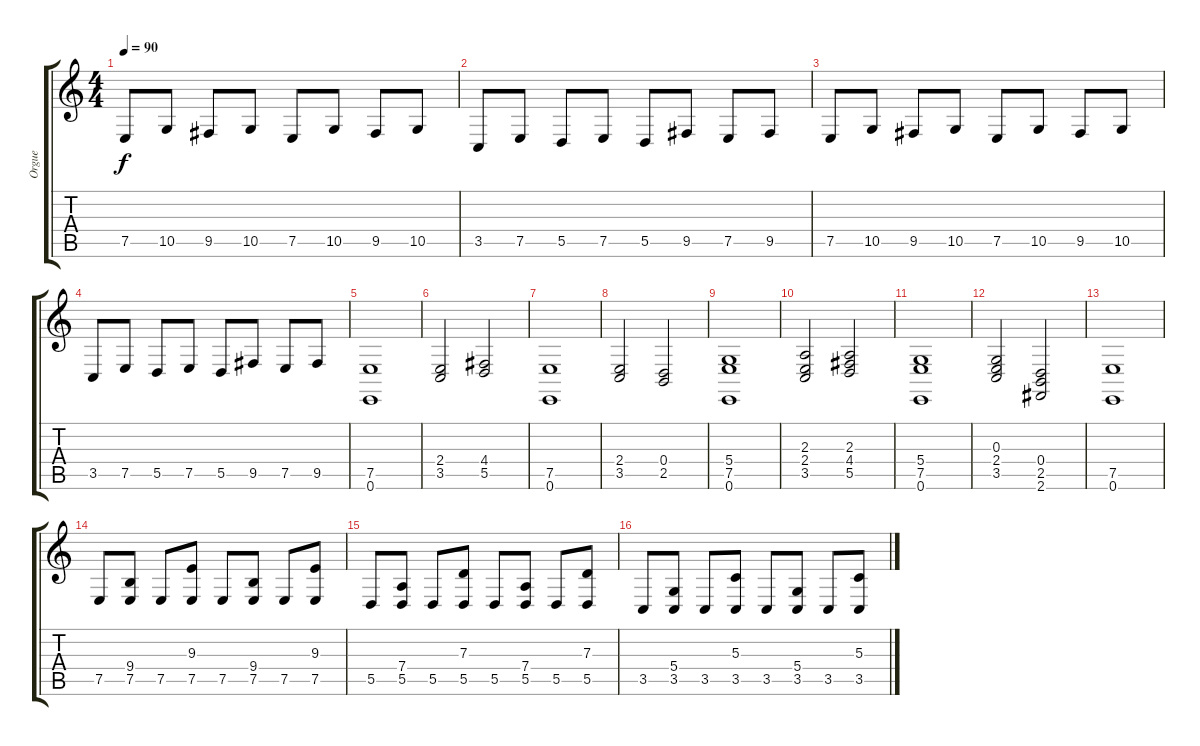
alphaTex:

\track ("Orgue " "Orgue ") {instrument drawbarorgan}
\staff {score tabs}
\tuning (E4 B3 G3 D3 A2 E2) {hide}
\ts (4 4)
\tempo 90
\clef g2
\ks c
7.5.8{dy f} 10.5.8 9.5.8 10.5.8 7.5.8 10.5.8 9.5.8 10.5.8 |
3.5.8 7.5.8 5.5.8 7.5.8 5.5.8 9.5.8 7.5.8 9.5.8 |
7.5.8 10.5.8 9.5.8 10.5.8 7.5.8 10.5.8 9.5.8 10.5.8 |
3.5.8 7.5.8 5.5.8 7.5.8 5.5.8 9.5.8 7.5.8 9.5.8 |
(7.5 0.6).1 |
(2.4 3.5).2 (4.4 5.5).2 |
(7.5 0.6).1 |
(2.4 3.5).2 (0.4 2.5).2 |
(5.4 7.5 0.6).1 |
(2.3 2.4 3.5).2 (2.3 4.4 5.5).2 |
(5.4 7.5 0.6).1 |
(0.3 2.4 3.5).2 (0.4 2.5 2.6).2 |
(7.5 0.6).1 |
7.5.8 (9.4 7.5).8 7.5.8 (9.3 7.5).8 7.5.8 (9.4 7.5).8 7.5.8 (9.3 7.5).8 |
5.5.8 (7.4 5.5).8 5.5.8 (7.3 5.5).8 5.5.8 (7.4 5.5).8 5.5.8 (7.3 5.5).8 |
3.5.8 (5.4 3.5).8 3.5.8 (5.3 3.5).8 3.5.8 (5.4 3.5).8 3.5.8 (5.3 3.5).8
